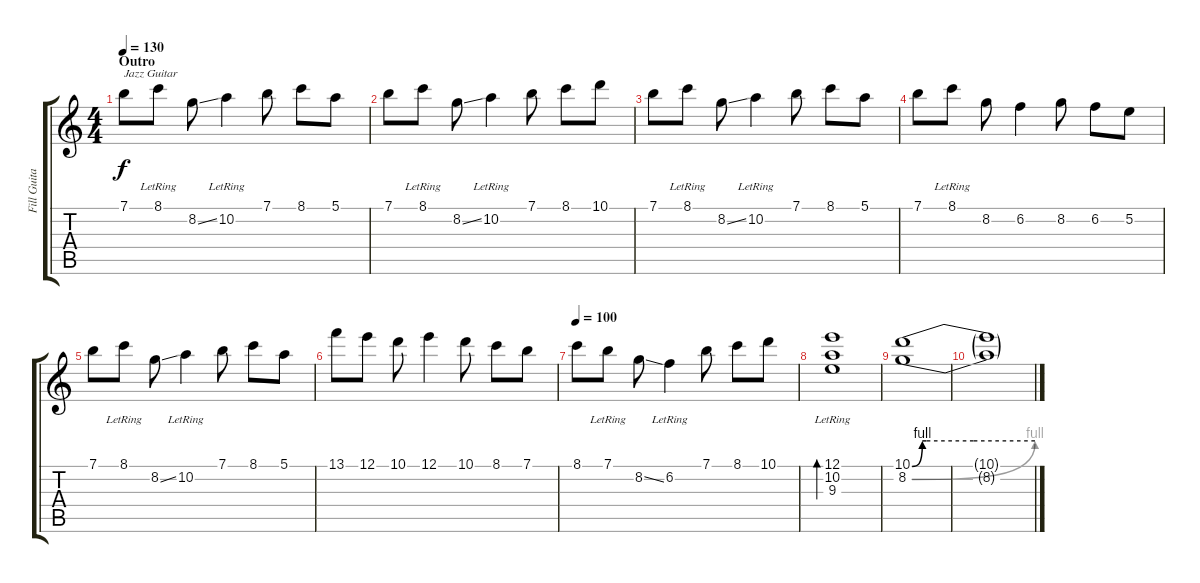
\track ("Fill Guitar" "Fill Guita") {instrument overdrivenguitar}
\staff {score tabs}
\tuning (E4 B3 G3 D3 A2 E2) {hide}
\ts (4 4)
\section ("" "Outro")
\tempo 130
\clef g2
\ks c
7.1.8{txt "Jazz Guitar" dy f volume 10 balance 2 instrument electricguitarjazz} 8.1{lr}.8 8.2{ss}.8 10.2{lr}.4 7.1.8 8.1.8 5.1.8 |
7.1.8 8.1{lr}.8 8.2{ss}.8 10.2{lr}.4 7.1.8 8.1.8 10.1.8 |
7.1.8 8.1{lr}.8 8.2{ss}.8 10.2{lr}.4 7.1.8 8.1.8 5.1.8 |
7.1.8 8.1{lr}.8 8.2.8 6.2.4 8.2.8 6.2.8 5.2.8 |
7.1.8 8.1{lr}.8 8.2{ss}.8 10.2{lr}.4 7.1.8 8.1.8 5.1.8 |
13.1.8 12.1.8 10.1.8 12.1.4 10.1.8 8.1.8 7.1.8 |
\tempo 100
8.1.8 7.1{lr}.8 8.2{ss}.8 6.2{lr}.4 7.1.8 8.1.8 10.1.8 |
(12.1{lr} 10.2{lr} 9.3{lr}).1{bd 120} |
(10.1{be (custom 0 0 5 4 7 4 30 4 60 4)} 8.2{be (bend 0 0 60 4)}).1 |
(10.1{t} 8.2{t}).1
